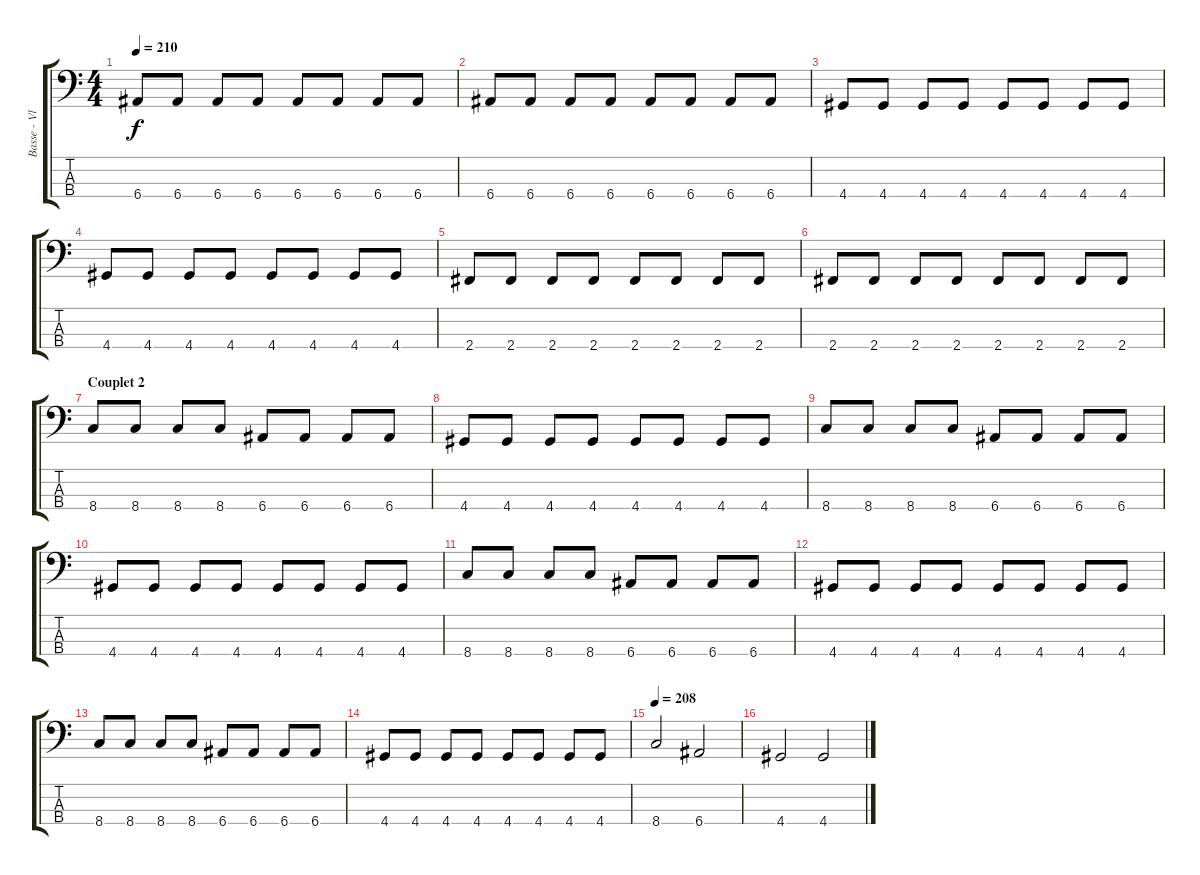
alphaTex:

\track ("Basse - Vlad" "Basse - Vl") {instrument electricbassfinger}
\staff {score tabs}
\tuning (G2 D2 A1 E1) {hide}
\ts (4 4)
\tempo 210
\clef f4
\ks c
6.4.8{dy f} 6.4.8 6.4.8 6.4.8 6.4.8 6.4.8 6.4.8 6.4.8 |
6.4.8 6.4.8 6.4.8 6.4.8 6.4.8 6.4.8 6.4.8 6.4.8 |
4.4.8 4.4.8 4.4.8 4.4.8 4.4.8 4.4.8 4.4.8 4.4.8 |
4.4.8 4.4.8 4.4.8 4.4.8 4.4.8 4.4.8 4.4.8 4.4.8 |
2.4.8 2.4.8 2.4.8 2.4.8 2.4.8 2.4.8 2.4.8 2.4.8 |
2.4.8 2.4.8 2.4.8 2.4.8 2.4.8 2.4.8 2.4.8 2.4.8 |
\section ("" "Couplet 2")
8.4.8{instrument electricguitarmuted} 8.4.8 8.4.8 8.4.8 6.4.8 6.4.8 6.4.8 6.4.8 |
4.4.8 4.4.8 4.4.8 4.4.8 4.4.8 4.4.8 4.4.8 4.4.8 |
8.4.8{instrument electricguitarmuted} 8.4.8 8.4.8 8.4.8 6.4.8 6.4.8 6.4.8 6.4.8 |
4.4.8 4.4.8 4.4.8 4.4.8 4.4.8 4.4.8 4.4.8 4.4.8 |
8.4.8{instrument electricguitarmuted} 8.4.8 8.4.8 8.4.8 6.4.8 6.4.8 6.4.8 6.4.8 |
4.4.8 4.4.8 4.4.8 4.4.8 4.4.8 4.4.8 4.4.8 4.4.8 |
8.4.8{instrument electricguitarmuted} 8.4.8 8.4.8 8.4.8 6.4.8 6.4.8 6.4.8 6.4.8 |
4.4.8 4.4.8 4.4.8 4.4.8 4.4.8 4.4.8 4.4.8 4.4.8 |
\tempo 208
8.4.2{instrument overdrivenguitar} 6.4.2 |
4.4.2 4.4.2
